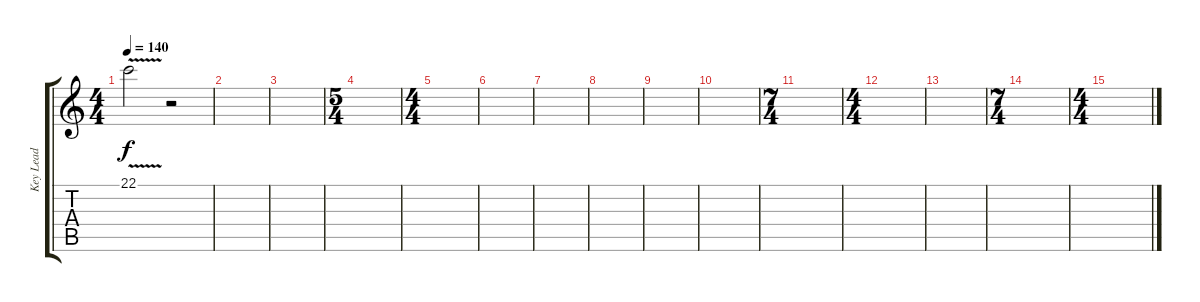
\track ("Key Lead" "Key Lead") {instrument lead2sawtooth}
\staff {score tabs}
\tuning (D4 A3 F3 C3 G2 D2) {hide}
\ts (4 4)
\tempo 140
\clef g2
\ks c
22.1{v}.2{dy f} r.2 |
|
|
\ts (5 4)
|
\ts (4 4)
|
|
|
|
|
|
\ts (7 4)
|
\ts (4 4)
|
|
\ts (7 4)
|
\ts (4 4)
